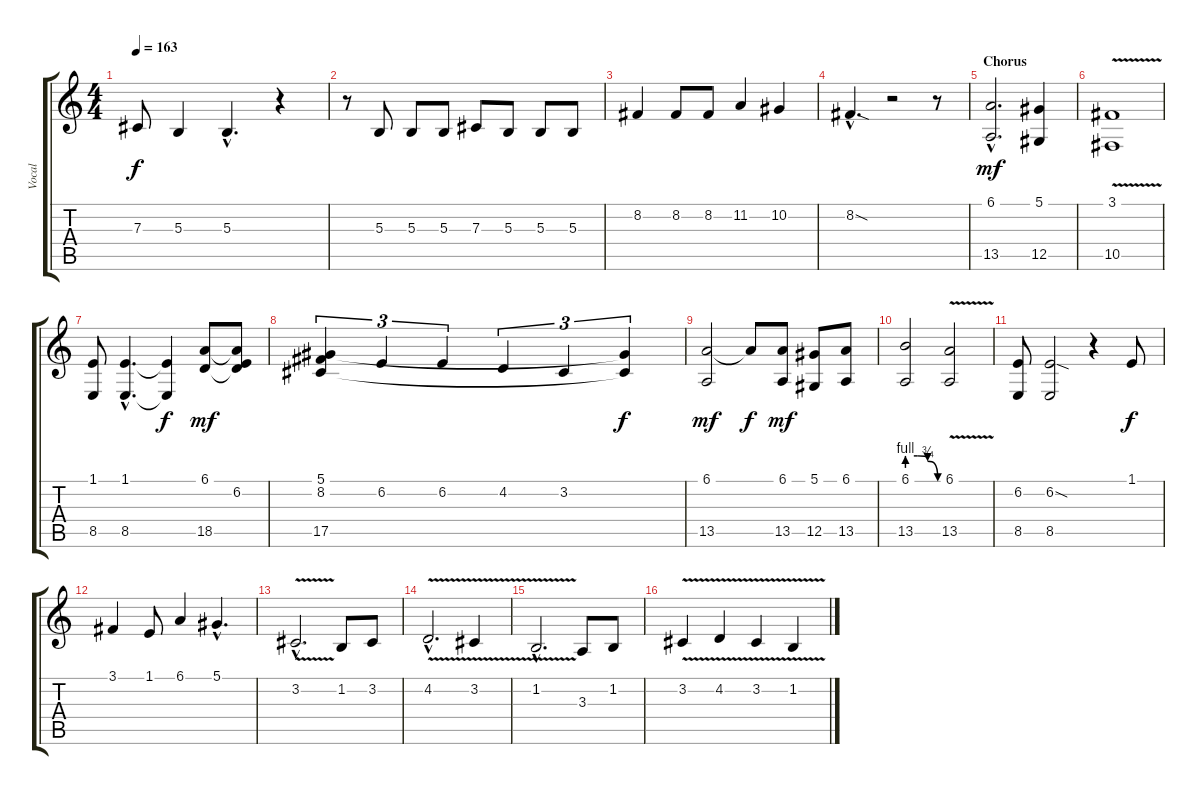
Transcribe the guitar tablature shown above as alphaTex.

\track ("Vocal" "Vocal") {instrument lead6voice}
\staff {score tabs}
\tuning (Eb4 Bb3 Gb3 Db3 Ab2 Eb2) {hide}
\ts (4 4)
\tempo 163
\clef g2
\ks c
7.3.8{dy f} 5.3.4 5.3{hac}.4{d} r.4 |
r.8 5.3.8 5.3.8 5.3.8 7.3.8 5.3.8 5.3.8 5.3.8 |
8.2.4 8.2.8 8.2.8 11.2.4 10.2.4 |
8.2{sod hac}.4{d} r.2 r.8 |
\section ("" "Chorus")
(6.1{hac} 13.5{hac}).2{d dy mf} (5.1 12.5).4 |
(3.1{v} 10.5).1 |
(1.1 8.5).8 (1.1{hac} 8.5{hac}).4{d} (1.1{t} 8.5{t}).4{dy f} (6.1 18.5).8{dy mf} (6.1{t} 6.2 18.5{t}).8 |
(5.1 8.2 17.5).4{tu (3 2)} 6.2.4{tu (3 2)} 6.2.4{tu (3 2)} 4.2.4{tu (3 2)} 3.2.4{tu (3 2)} (5.1{t} 17.5{t}).4{tu (3 2) dy f} |
(6.1 13.5).2{dy mf} 6.1{t}.8{dy f} (6.1 13.5).8{dy mf} (5.1 12.5).8 (6.1 13.5).8 |
(6.1{be (custom 0 4 20 4 40 3 60 0)} 13.5).2 (6.1{v} 13.5).2 |
(6.2 8.5).8 (6.2{sod} 8.5).2 r.4 1.1.8{dy f} |
3.1.4 1.1.8 6.1.4 5.1{hac}.4{d} |
3.2{v hac}.2{d} 1.2.8 3.2.8 |
4.2{v hac}.2{d} 3.2{v}.4 |
1.2{v hac}.2{d} 3.3.8 1.2.8 |
3.2{v}.4 4.2{v}.4 3.2{v}.4 1.2{v}.4
